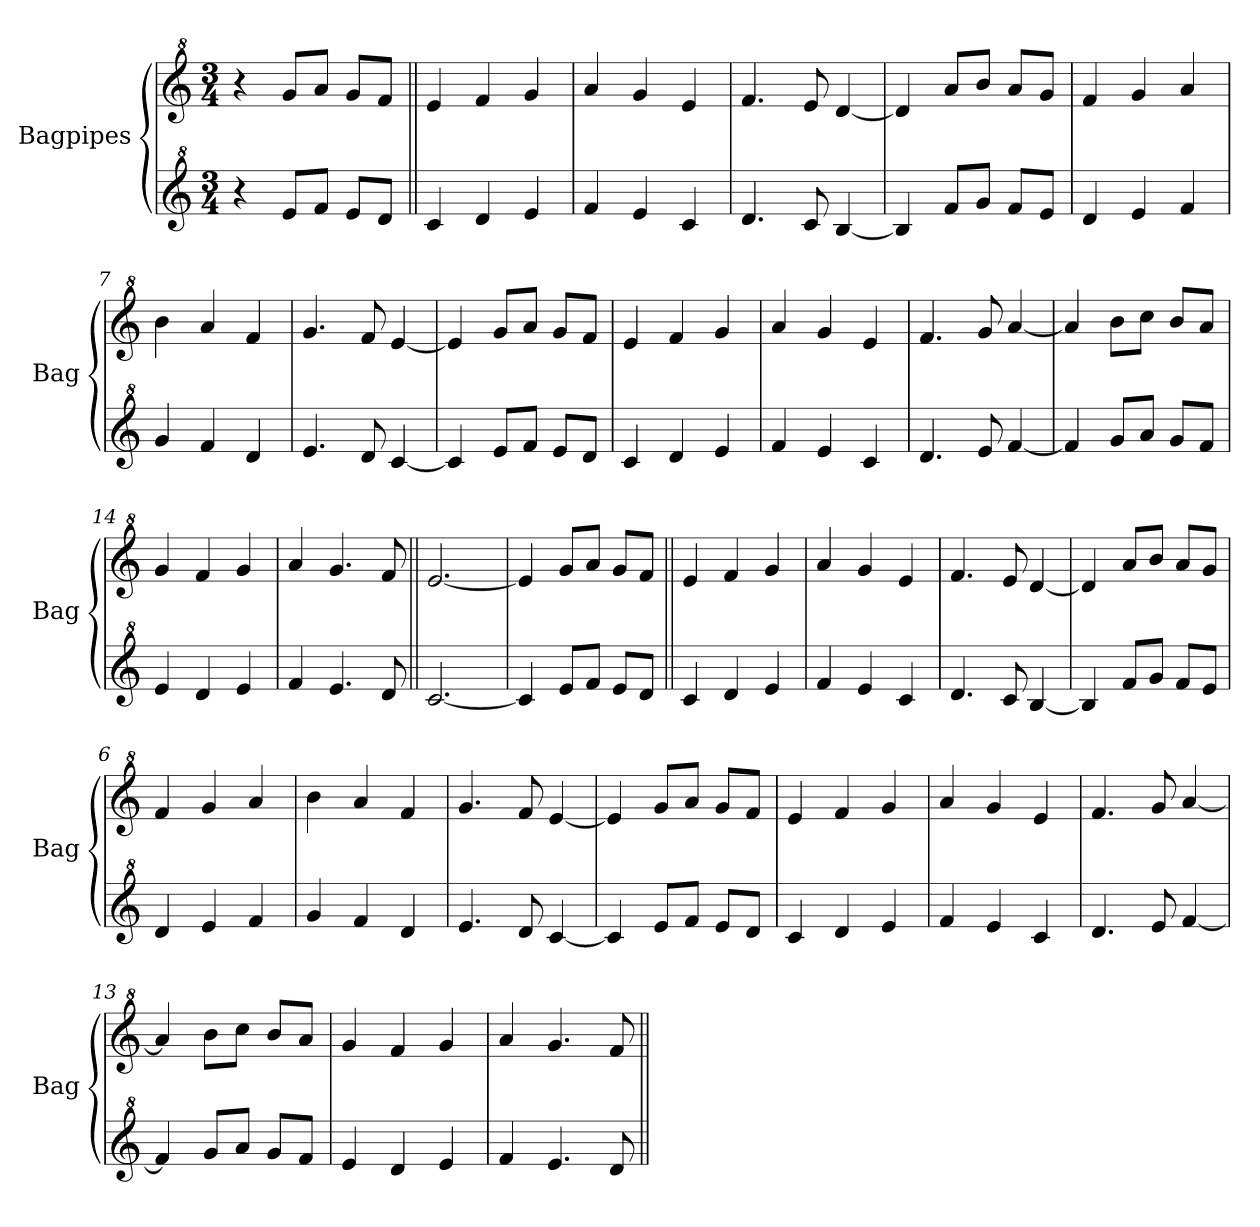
**kern	**kern
*part2	*part1
*staff2	*staff1
*I"Bagpipes	*I"Bagpipes
*I'Bag	*I'Bag
*clefG^2	*clefG^2
*k[]	*k[]
*M3/4	*M3/4
*MM200	*MM200
=1	=1
4r	4r
8ee/L	8gg/L
8ff/J	8aa/J
8ee/L	8gg/L
8dd/J	8ff/J
=2||	=2||
4cc/	4ee/
4dd/	4ff/
4ee/	4gg/
=3	=3
4ff/	4aa/
4ee/	4gg/
4cc/	4ee/
=4	=4
4.dd/	4.ff/
8cc/	8ee/
[4b/	[4dd/
=5	=5
4b/]	4dd/]
8ff/L	8aa/L
8gg/J	8bb/J
8ff/L	8aa/L
8ee/J	8gg/J
=6	=6
4dd/	4ff/
4ee/	4gg/
4ff/	4aa/
=7	=7
4gg/	4bb\
4ff/	4aa/
4dd/	4ff/
=8	=8
4.ee/	4.gg/
8dd/	8ff/
[4cc/	[4ee/
=9	=9
4cc/]	4ee/]
8ee/L	8gg/L
8ff/J	8aa/J
8ee/L	8gg/L
8dd/J	8ff/J
=10	=10
4cc/	4ee/
4dd/	4ff/
4ee/	4gg/
=11	=11
4ff/	4aa/
4ee/	4gg/
4cc/	4ee/
=12	=12
4.dd/	4.ff/
8ee/	8gg/
[4ff/	[4aa/
!!LO:LB:g=z
=13	=13
4ff/]	4aa/]
8gg/L	8bb\L
8aa/J	8ccc\J
8gg/L	8bb/L
8ff/J	8aa/J
=14	=14
4ee/	4gg/
4dd/	4ff/
4ee/	4gg/
=15	=15
4ff/	4aa/
4.ee/	4.gg/
8dd/	8ff/
=16||	=16||
[2.cc/	[2.ee/
=17	=17
4cc/]	4ee/]
8ee/L	8gg/L
8ff/J	8aa/J
8ee/L	8gg/L
8dd/J	8ff/J
=2||	=2||
4cc/	4ee/
4dd/	4ff/
4ee/	4gg/
=3	=3
4ff/	4aa/
4ee/	4gg/
4cc/	4ee/
=4	=4
4.dd/	4.ff/
8cc/	8ee/
[4b/	[4dd/
=5	=5
4b/]	4dd/]
8ff/L	8aa/L
8gg/J	8bb/J
8ff/L	8aa/L
8ee/J	8gg/J
=6	=6
4dd/	4ff/
4ee/	4gg/
4ff/	4aa/
=7	=7
4gg/	4bb\
4ff/	4aa/
4dd/	4ff/
=8	=8
4.ee/	4.gg/
8dd/	8ff/
[4cc/	[4ee/
=9	=9
4cc/]	4ee/]
8ee/L	8gg/L
8ff/J	8aa/J
8ee/L	8gg/L
8dd/J	8ff/J
=10	=10
4cc/	4ee/
4dd/	4ff/
4ee/	4gg/
=11	=11
4ff/	4aa/
4ee/	4gg/
4cc/	4ee/
=12	=12
4.dd/	4.ff/
8ee/	8gg/
[4ff/	[4aa/
!!LO:LB:g=z
=13	=13
4ff/]	4aa/]
8gg/L	8bb\L
8aa/J	8ccc\J
8gg/L	8bb/L
8ff/J	8aa/J
=14	=14
4ee/	4gg/
4dd/	4ff/
4ee/	4gg/
=15	=15
4ff/	4aa/
4.ee/	4.gg/
8dd/	8ff/
=||	=||
*-	*-
